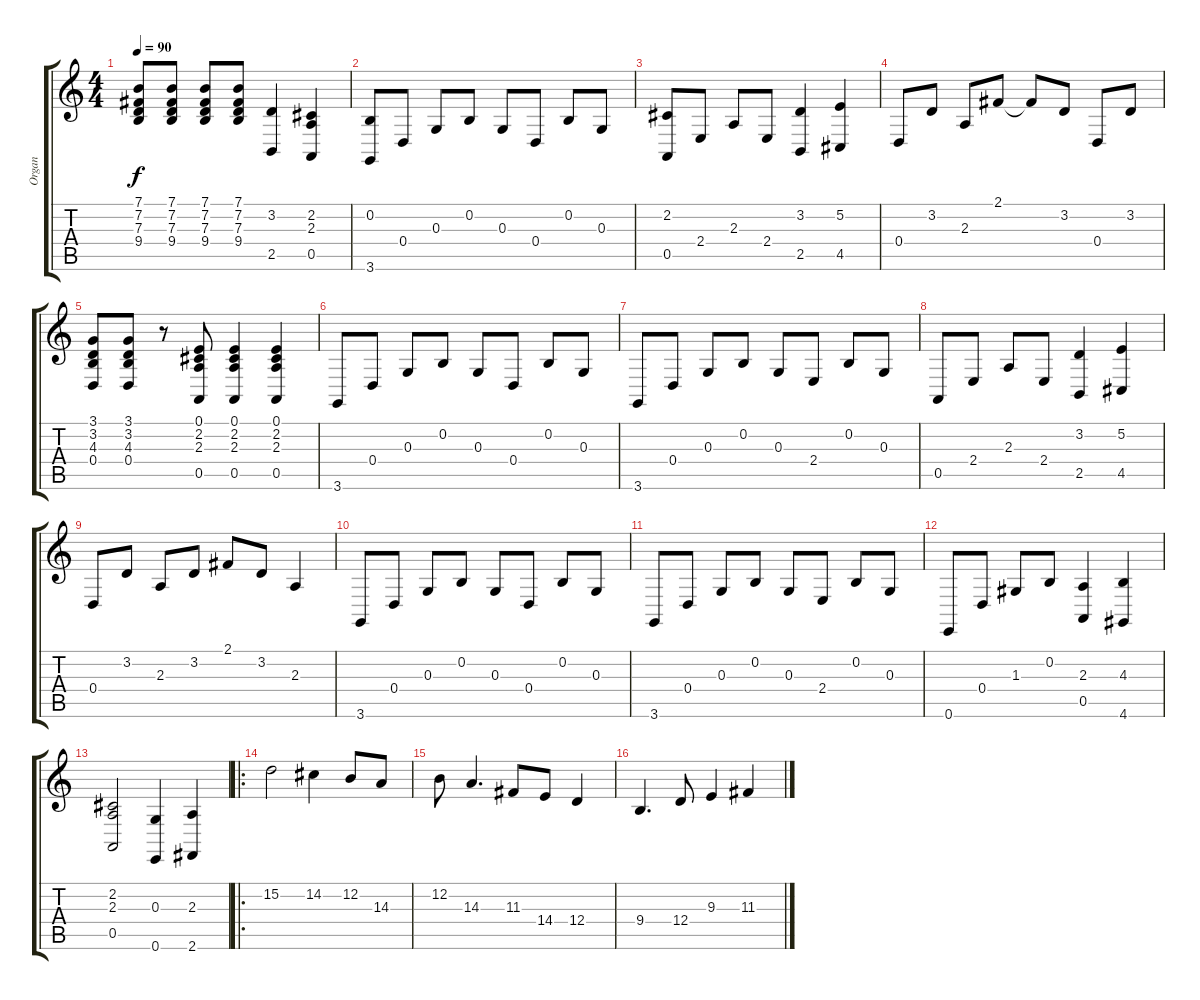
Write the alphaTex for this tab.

\track ("Organ" "Organ") {instrument drawbarorgan}
\staff {score tabs}
\tuning (E4 B3 G3 D3 A2 E2) {hide}
\ts (4 4)
\tempo 90
\clef g2
\ks c
(7.1 7.2 7.3 9.4).8{dy f} (7.1 7.2 7.3 9.4).8 (7.1 7.2 7.3 9.4).8 (7.1 7.2 7.3 9.4).8 (3.2 2.5).4 (2.2 2.3 0.5).4 |
(0.2 3.6).8 0.4.8 0.3.8 0.2.8 0.3.8 0.4.8 0.2.8 0.3.8 |
(2.2 0.5).8 2.4.8 2.3.8 2.4.8 (3.2 2.5).4 (5.2 4.5).4 |
0.4.8 3.2.8 2.3.8 2.1.8 2.1{t}.8 3.2.8 0.4.8 3.2.8 |
(3.1 3.2 4.3 0.4).8 (3.1 3.2 4.3 0.4).8 r.8 (0.1 2.2 2.3 0.5).8 (0.1 2.2 2.3 0.5).4 (0.1 2.2 2.3 0.5).4 |
3.6.8 0.4.8 0.3.8 0.2.8 0.3.8 0.4.8 0.2.8 0.3.8 |
3.6.8 0.4.8 0.3.8 0.2.8 0.3.8 2.4.8 0.2.8 0.3.8 |
0.5.8 2.4.8 2.3.8 2.4.8 (3.2 2.5).4 (5.2 4.5).4 |
0.4.8 3.2.8 2.3.8 3.2.8 2.1.8 3.2.8 2.3.4 |
3.6.8 0.4.8 0.3.8 0.2.8 0.3.8 0.4.8 0.2.8 0.3.8 |
3.6.8 0.4.8 0.3.8 0.2.8 0.3.8 2.4.8 0.2.8 0.3.8 |
0.6.8 0.4.8 1.3.8 0.2.8 (2.3 0.5).4 (4.3 4.6).4 |
(2.2 2.3 0.5).2 (0.3 0.6).4 (2.3 2.6).4 |
\ro
15.2.2 14.2.4 12.2.8 14.3.8 |
12.2.8 14.3.4{d} 11.3.8 14.4.8 12.4.4 |
9.4.4{d} 12.4.8 9.3.4 11.3.4
